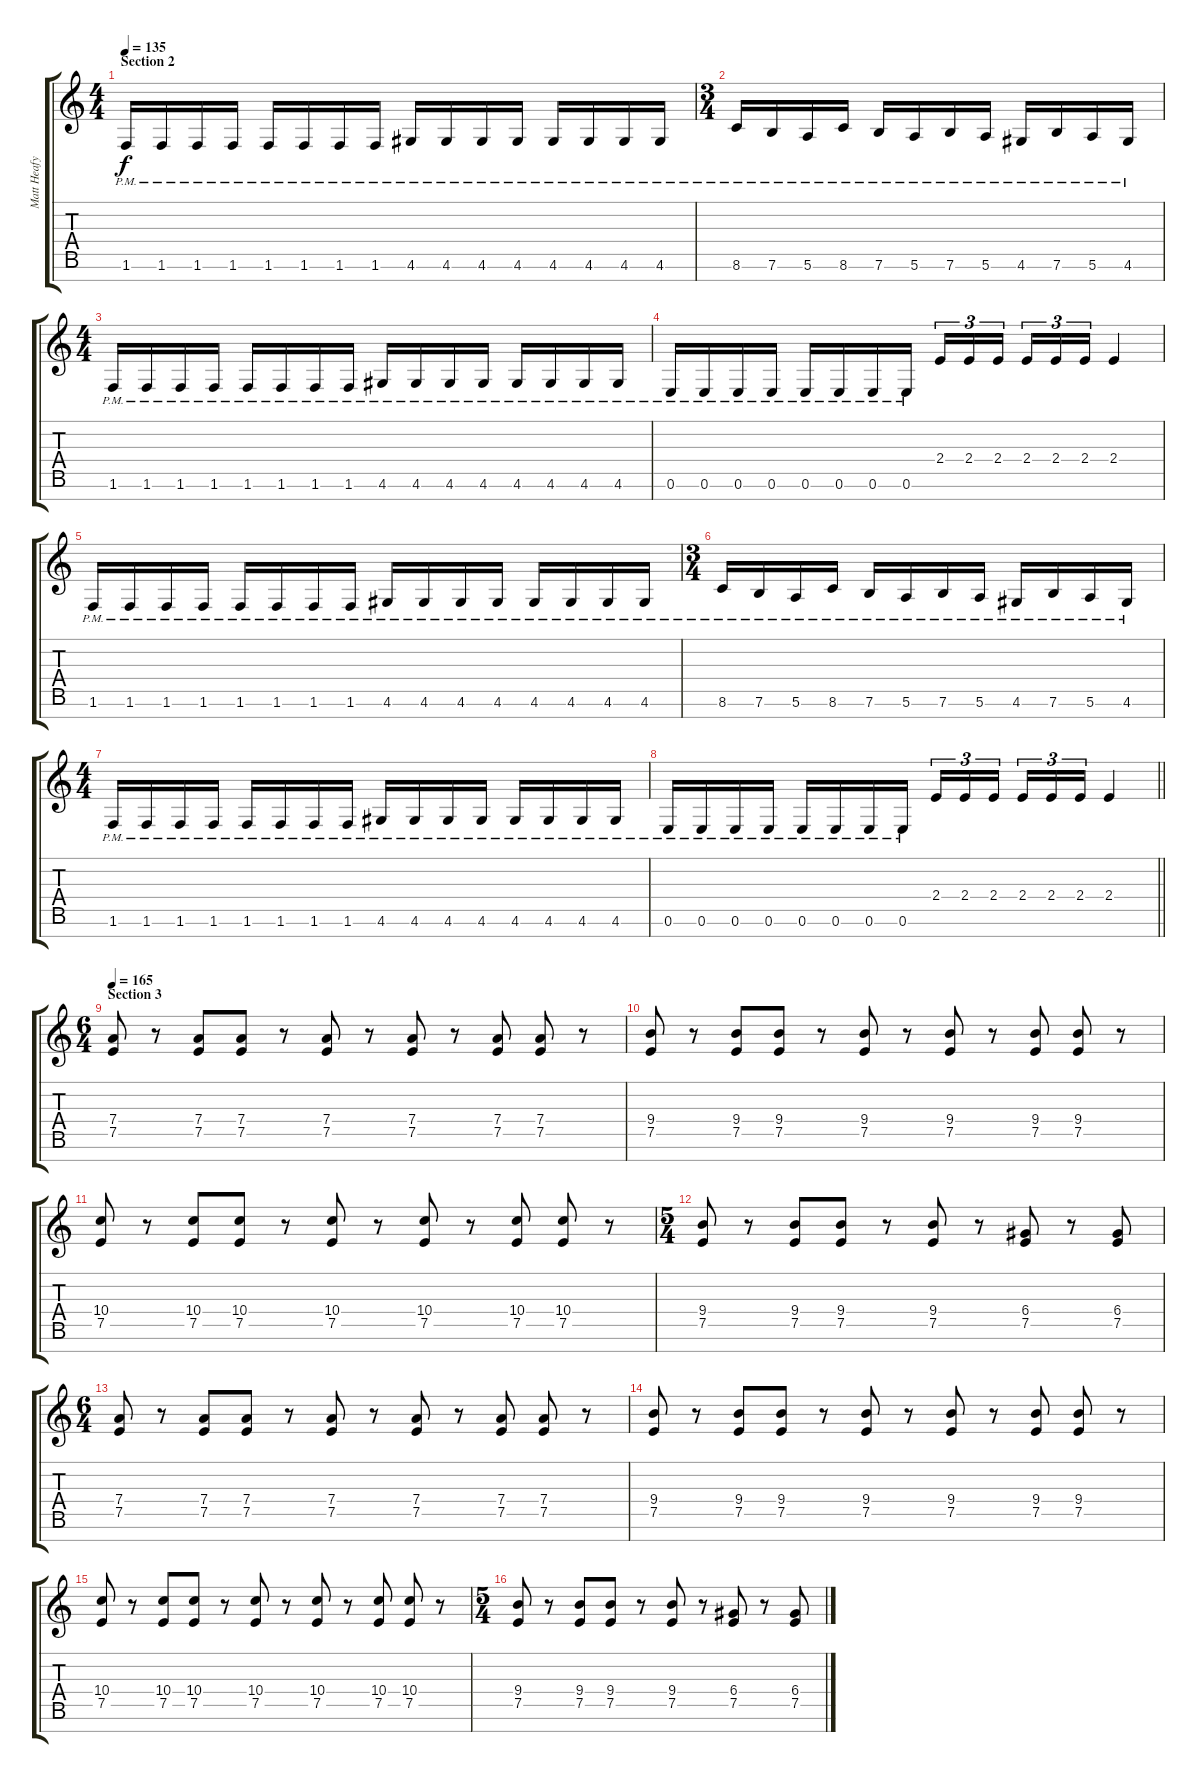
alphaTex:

\track ("Matt Heafy" "Matt Heafy") {instrument distortionguitar}
\staff {score tabs}
\tuning (E4 B3 G3 D3 A2 E2 B1) {hide}
\ts (4 4)
\section ("" "Section 2")
\tempo 135
\clef g2
\ks c
1.6{pm}.16{dy f} 1.6{pm}.16 1.6{pm}.16 1.6{pm}.16 1.6{pm}.16 1.6{pm}.16 1.6{pm}.16 1.6{pm}.16 4.6{pm}.16 4.6{pm}.16 4.6{pm}.16 4.6{pm}.16 4.6{pm}.16 4.6{pm}.16 4.6{pm}.16 4.6{pm}.16 |
\ts (3 4)
8.6{pm}.16 7.6{pm}.16 5.6{pm}.16 8.6{pm}.16 7.6{pm}.16 5.6{pm}.16 7.6{pm}.16 5.6{pm}.16 4.6{pm}.16 7.6{pm}.16 5.6{pm}.16 4.6{pm}.16 |
\ts (4 4)
1.6{pm}.16 1.6{pm}.16 1.6{pm}.16 1.6{pm}.16 1.6{pm}.16 1.6{pm}.16 1.6{pm}.16 1.6{pm}.16 4.6{pm}.16 4.6{pm}.16 4.6{pm}.16 4.6{pm}.16 4.6{pm}.16 4.6{pm}.16 4.6{pm}.16 4.6{pm}.16 |
0.6{pm}.16 0.6{pm}.16 0.6{pm}.16 0.6{pm}.16 0.6{pm}.16 0.6{pm}.16 0.6{pm}.16 0.6{pm}.16 2.4.16{tu (3 2)} 2.4.16{tu (3 2)} 2.4.16{tu (3 2) beam splitsecondary} 2.4.16{tu (3 2)} 2.4.16{tu (3 2)} 2.4.16{tu (3 2)} 2.4.4 |
1.6{pm}.16 1.6{pm}.16 1.6{pm}.16 1.6{pm}.16 1.6{pm}.16 1.6{pm}.16 1.6{pm}.16 1.6{pm}.16 4.6{pm}.16 4.6{pm}.16 4.6{pm}.16 4.6{pm}.16 4.6{pm}.16 4.6{pm}.16 4.6{pm}.16 4.6{pm}.16 |
\ts (3 4)
8.6{pm}.16 7.6{pm}.16 5.6{pm}.16 8.6{pm}.16 7.6{pm}.16 5.6{pm}.16 7.6{pm}.16 5.6{pm}.16 4.6{pm}.16 7.6{pm}.16 5.6{pm}.16 4.6{pm}.16 |
\ts (4 4)
1.6{pm}.16 1.6{pm}.16 1.6{pm}.16 1.6{pm}.16 1.6{pm}.16 1.6{pm}.16 1.6{pm}.16 1.6{pm}.16 4.6{pm}.16 4.6{pm}.16 4.6{pm}.16 4.6{pm}.16 4.6{pm}.16 4.6{pm}.16 4.6{pm}.16 4.6{pm}.16 |
\barLineRight lightlight
0.6{pm}.16 0.6{pm}.16 0.6{pm}.16 0.6{pm}.16 0.6{pm}.16 0.6{pm}.16 0.6{pm}.16 0.6{pm}.16 2.4.16{tu (3 2)} 2.4.16{tu (3 2)} 2.4.16{tu (3 2) beam splitsecondary} 2.4.16{tu (3 2)} 2.4.16{tu (3 2)} 2.4.16{tu (3 2)} 2.4.4 |
\ts (6 4)
\section ("" "Section 3")
\tempo 165
(7.4 7.5).8 r.8 (7.4 7.5).8 (7.4 7.5).8 r.8 (7.4 7.5).8 r.8 (7.4 7.5).8 r.8 (7.4 7.5).8 (7.4 7.5).8 r.8 |
(9.4 7.5).8 r.8 (9.4 7.5).8 (9.4 7.5).8 r.8 (9.4 7.5).8 r.8 (9.4 7.5).8 r.8 (9.4 7.5).8 (9.4 7.5).8 r.8 |
(10.4 7.5).8 r.8 (10.4 7.5).8 (10.4 7.5).8 r.8 (10.4 7.5).8 r.8 (10.4 7.5).8 r.8 (10.4 7.5).8 (10.4 7.5).8 r.8 |
\ts (5 4)
(9.4 7.5).8 r.8 (9.4 7.5).8 (9.4 7.5).8 r.8 (9.4 7.5).8 r.8 (6.4 7.5).8 r.8 (6.4 7.5).8 |
\ts (6 4)
(7.4 7.5).8 r.8 (7.4 7.5).8 (7.4 7.5).8 r.8 (7.4 7.5).8 r.8 (7.4 7.5).8 r.8 (7.4 7.5).8 (7.4 7.5).8 r.8 |
(9.4 7.5).8 r.8 (9.4 7.5).8 (9.4 7.5).8 r.8 (9.4 7.5).8 r.8 (9.4 7.5).8 r.8 (9.4 7.5).8 (9.4 7.5).8 r.8 |
(10.4 7.5).8 r.8 (10.4 7.5).8 (10.4 7.5).8 r.8 (10.4 7.5).8 r.8 (10.4 7.5).8 r.8 (10.4 7.5).8 (10.4 7.5).8 r.8 |
\ts (5 4)
(9.4 7.5).8 r.8 (9.4 7.5).8 (9.4 7.5).8 r.8 (9.4 7.5).8 r.8 (6.4 7.5).8 r.8 (6.4 7.5).8
